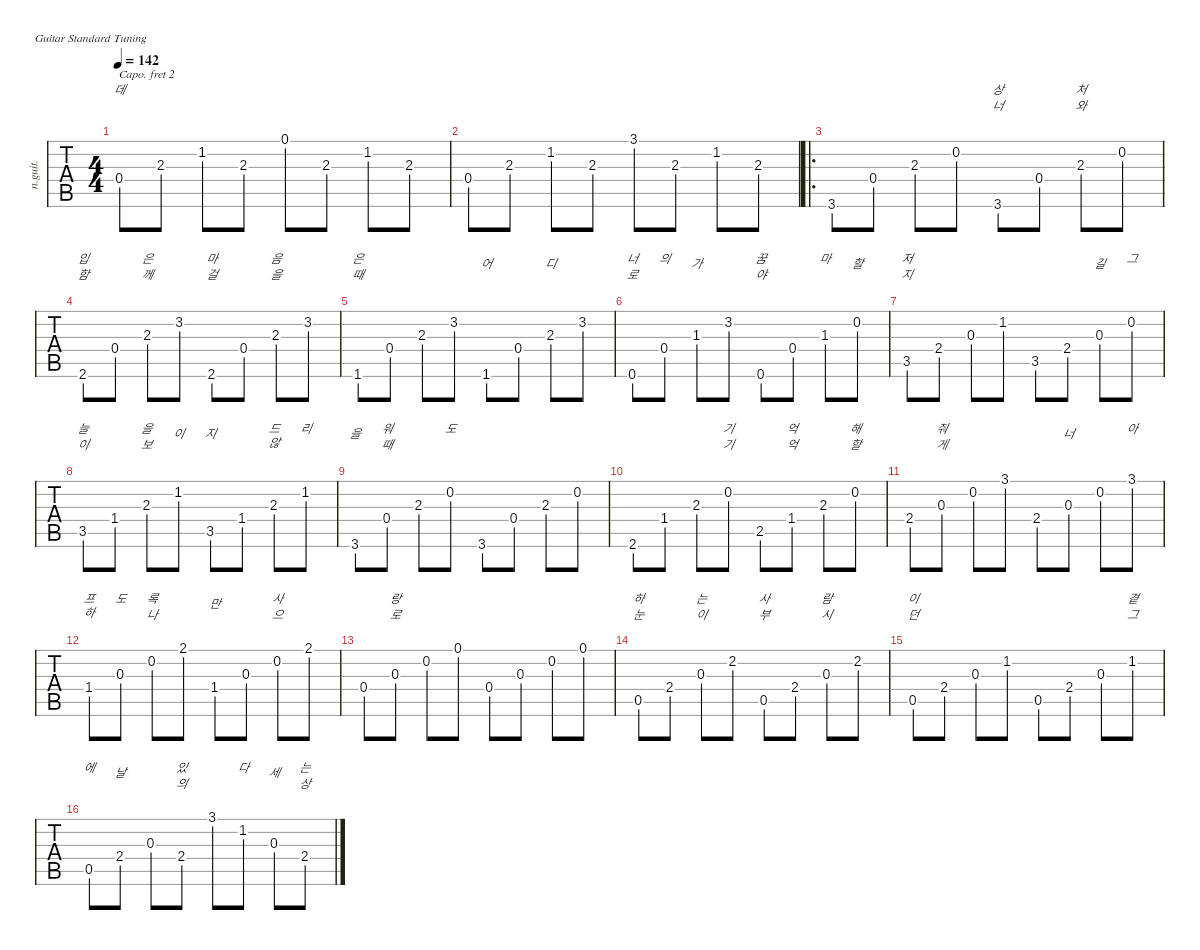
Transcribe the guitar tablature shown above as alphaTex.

\defaultSystemsLayout 4
\hideDynamics
\bracketExtendMode nobrackets
\track ("트랙 1" "n.guit.") {instrument acousticguitarnylon}
\staff {tabs}
\capo 2
\tuning (E4 B3 G3 D3 A2 E2)
\ts (4 4)
\tempo 142
\clef g2
\ks c
0.4.8{lyrics (0 "데") lyrics (1 " ") lyrics (2 "") lyrics (3 "") lyrics (4 "") dy f beam Up} 2.3.8{lyrics (0 " ") lyrics (1 " ") lyrics (2 "") lyrics (3 "") lyrics (4 "") beam Up} 1.2.8{lyrics (0 "") lyrics (1 " ") lyrics (2 "") lyrics (3 "") lyrics (4 "") beam Down} 2.3.8{lyrics (0 " ") lyrics (1 " ") lyrics (2 "") lyrics (3 "") lyrics (4 "") beam Down} 0.1{acc #}.8{lyrics (0 " ") lyrics (1 " ") lyrics (2 "") lyrics (3 "") lyrics (4 "") beam Down} 2.3.8{lyrics (0 " ") lyrics (1 " ") lyrics (2 "") lyrics (3 "") lyrics (4 "") beam Down} 1.2.8{lyrics (0 " ") lyrics (1 " ") lyrics (2 "") lyrics (3 "") lyrics (4 "") beam Down} 2.3.8{lyrics (0 " ") lyrics (1 " ") lyrics (2 "") lyrics (3 "") lyrics (4 "") beam Down} |
0.4.8{lyrics (0 " ") lyrics (1 " ") lyrics (2 "") lyrics (3 "") lyrics (4 "") beam Up} 2.3.8{lyrics (0 " ") lyrics (1 " ") lyrics (2 "") lyrics (3 "") lyrics (4 "") beam Up} 1.2.8{lyrics (0 " ") lyrics (1 " ") lyrics (2 "") lyrics (3 "") lyrics (4 "") beam Down} 2.3.8{lyrics (0 " ") lyrics (1 " ") lyrics (2 "") lyrics (3 "") lyrics (4 "") beam Down} 3.1.8{lyrics (0 " ") lyrics (1 " ") lyrics (2 "") lyrics (3 "") lyrics (4 "") beam Down} 2.3.8{lyrics (0 " ") lyrics (1 " ") lyrics (2 "") lyrics (3 "") lyrics (4 "") beam Down} 1.2.8{lyrics (0 " ") lyrics (1 " ") lyrics (2 "") lyrics (3 "") lyrics (4 "") beam Down} 2.3.8{lyrics (0 " ") lyrics (1 " ") lyrics (2 "") lyrics (3 "") lyrics (4 "") beam Down} |
\ro
3.6.8{lyrics (0 " ") lyrics (1 " ") lyrics (2 "") lyrics (3 "") lyrics (4 "") beam Up} 0.4.8{lyrics (0 " ") lyrics (1 " ") lyrics (2 "") lyrics (3 "") lyrics (4 "") beam Up} 2.3.8{lyrics (0 " ") lyrics (1 " ") lyrics (2 "") lyrics (3 "") lyrics (4 "") beam Down} 0.2{acc #}.8{lyrics (0 " ") lyrics (1 " ") lyrics (2 "") lyrics (3 "") lyrics (4 "") beam Down} 3.6.8{lyrics (0 "상") lyrics (1 "너") lyrics (2 "") lyrics (3 "") lyrics (4 "") beam Up} 0.4.8{lyrics (0 " ") lyrics (1 " ") lyrics (2 "") lyrics (3 "") lyrics (4 "") beam Up} 2.3.8{lyrics (0 "처") lyrics (1 "와") lyrics (2 "") lyrics (3 "") lyrics (4 "") beam Down} 0.2{acc #}.8{lyrics (0 " ") lyrics (1 " ") lyrics (2 "") lyrics (3 "") lyrics (4 "") beam Down} |
2.6{acc #}.8{lyrics (0 "입") lyrics (1 "함") lyrics (2 "") lyrics (3 "") lyrics (4 "") beam Up} 0.4.8{lyrics (0 " ") lyrics (1 " ") lyrics (2 "") lyrics (3 "") lyrics (4 "") beam Up} 2.3.8{lyrics (0 "은") lyrics (1 "께") lyrics (2 "") lyrics (3 "") lyrics (4 "") beam Down} 3.2.8{lyrics (0 " ") lyrics (1 " ") lyrics (2 "") lyrics (3 "") lyrics (4 "") beam Down} 2.6{acc #}.8{lyrics (0 "마") lyrics (1 "걸") lyrics (2 "") lyrics (3 "") lyrics (4 "") beam Up} 0.4.8{lyrics (0 " ") lyrics (1 " ") lyrics (2 "") lyrics (3 "") lyrics (4 "") beam Up} 2.3.8{lyrics (0 "음") lyrics (1 "을") lyrics (2 "") lyrics (3 "") lyrics (4 "") beam Down} 3.2.8{lyrics (0 " ") lyrics (1 " ") lyrics (2 "") lyrics (3 "") lyrics (4 "") beam Down} |
1.6.8{lyrics (0 "은") lyrics (1 "때") lyrics (2 "") lyrics (3 "") lyrics (4 "") beam Up} 0.4.8{lyrics (0 " ") lyrics (1 " ") lyrics (2 "") lyrics (3 "") lyrics (4 "") beam Up} 2.3.8{lyrics (0 "") lyrics (1 " ") lyrics (2 "") lyrics (3 "") lyrics (4 "") beam Down} 3.2.8{lyrics (0 " ") lyrics (1 " ") lyrics (2 "") lyrics (3 "") lyrics (4 "") beam Down} 1.6.8{lyrics (0 " ") lyrics (1 "어") lyrics (2 "") lyrics (3 "") lyrics (4 "") beam Up} 0.4.8{lyrics (0 " ") lyrics (1 " ") lyrics (2 "") lyrics (3 "") lyrics (4 "") beam Up} 2.3.8{lyrics (0 " ") lyrics (1 "디") lyrics (2 "") lyrics (3 "") lyrics (4 "") beam Down} 3.2.8{lyrics (0 " ") lyrics (1 " ") lyrics (2 "") lyrics (3 "") lyrics (4 "") beam Down} |
0.6{acc #}.8{lyrics (0 "너") lyrics (1 "로") lyrics (2 "") lyrics (3 "") lyrics (4 "") beam Up} 0.4.8{lyrics (0 "의") lyrics (1 " ") lyrics (2 "") lyrics (3 "") lyrics (4 "") beam Up} 1.3{acc #}.8{lyrics (0 " ") lyrics (1 "가") lyrics (2 "") lyrics (3 "") lyrics (4 "") beam Down} 3.2.8{lyrics (0 " ") lyrics (1 " ") lyrics (2 "") lyrics (3 "") lyrics (4 "") beam Down} 0.6{acc #}.8{lyrics (0 "꿈") lyrics (1 "야") lyrics (2 "") lyrics (3 "") lyrics (4 "") beam Up} 0.4.8{lyrics (0 " ") lyrics (1 " ") lyrics (2 "") lyrics (3 "") lyrics (4 "") beam Up} 1.3{acc #}.8{lyrics (0 "마") lyrics (1 " ") lyrics (2 "") lyrics (3 "") lyrics (4 "") beam Down} 0.2{acc #}.8{lyrics (0 " ") lyrics (1 "할") lyrics (2 "") lyrics (3 "") lyrics (4 "") beam Down} |
3.5.8{lyrics (0 "저") lyrics (1 "지") lyrics (2 "") lyrics (3 "") lyrics (4 "") beam Up} 2.4{acc #}.8{lyrics (0 " ") lyrics (1 " ") lyrics (2 "") lyrics (3 "") lyrics (4 "") beam Up} 0.3.8{lyrics (0 "") lyrics (1 " ") lyrics (2 "") lyrics (3 "") lyrics (4 "") beam Down} 1.2.8{lyrics (0 " ") lyrics (1 " ") lyrics (2 "") lyrics (3 "") lyrics (4 "") beam Down} 3.5.8{lyrics (0 " ") lyrics (1 " ") lyrics (2 "") lyrics (3 "") lyrics (4 "") beam Up} 2.4{acc #}.8{lyrics (0 " ") lyrics (1 " ") lyrics (2 "") lyrics (3 "") lyrics (4 "") beam Up} 0.3.8{lyrics (0 " ") lyrics (1 "길") lyrics (2 "") lyrics (3 "") lyrics (4 "") beam Down} 0.2{acc #}.8{lyrics (0 "그") lyrics (1 " ") lyrics (2 "") lyrics (3 "") lyrics (4 "") beam Down} |
3.5.8{lyrics (0 "늘") lyrics (1 "이") lyrics (2 "") lyrics (3 "") lyrics (4 "") beam Up} 1.4.8{lyrics (0 " ") lyrics (1 " ") lyrics (2 "") lyrics (3 "") lyrics (4 "") beam Up} 2.3.8{lyrics (0 "을") lyrics (1 "보") lyrics (2 "") lyrics (3 "") lyrics (4 "") beam Down} 1.2.8{lyrics (0 " ") lyrics (1 "이") lyrics (2 "") lyrics (3 "") lyrics (4 "") beam Down} 3.5.8{lyrics (0 " ") lyrics (1 "지") lyrics (2 "") lyrics (3 "") lyrics (4 "") beam Up} 1.4.8{lyrics (0 " ") lyrics (1 " ") lyrics (2 "") lyrics (3 "") lyrics (4 "") beam Up} 2.3.8{lyrics (0 "드") lyrics (1 "않") lyrics (2 "") lyrics (3 "") lyrics (4 "") beam Down} 1.2.8{lyrics (0 "리") lyrics (1 " ") lyrics (2 "") lyrics (3 "") lyrics (4 "") beam Down} |
3.6.8{lyrics (0 " ") lyrics (1 "을") lyrics (2 "") lyrics (3 "") lyrics (4 "") beam Up} 0.4.8{lyrics (0 "워") lyrics (1 "때") lyrics (2 "") lyrics (3 "") lyrics (4 "") beam Up} 2.3.8{lyrics (0 " ") lyrics (1 "") lyrics (2 "") lyrics (3 "") lyrics (4 "") beam Down} 0.2{acc #}.8{lyrics (0 "도") lyrics (1 " ") lyrics (2 "") lyrics (3 "") lyrics (4 "") beam Down} 3.6.8{lyrics (0 " ") lyrics (1 " ") lyrics (2 "") lyrics (3 "") lyrics (4 "") beam Up} 0.4.8{lyrics (0 " ") lyrics (1 " ") lyrics (2 "") lyrics (3 "") lyrics (4 "") beam Up} 2.3.8{lyrics (0 " ") lyrics (1 " ") lyrics (2 "") lyrics (3 "") lyrics (4 "") beam Down} 0.2{acc #}.8{lyrics (0 " ") lyrics (1 " ") lyrics (2 "") lyrics (3 "") lyrics (4 "") beam Down} |
2.6{acc #}.8{lyrics (0 " ") lyrics (1 " ") lyrics (2 "") lyrics (3 "") lyrics (4 "") beam Up} 1.4.8{lyrics (0 " ") lyrics (1 " ") lyrics (2 "") lyrics (3 "") lyrics (4 "") beam Up} 2.3.8{lyrics (0 " ") lyrics (1 " ") lyrics (2 "") lyrics (3 "") lyrics (4 "") beam Down} 0.2{acc #}.8{lyrics (0 "기") lyrics (1 "기") lyrics (2 "") lyrics (3 "") lyrics (4 "") beam Down} 2.5{acc #}.8{lyrics (0 " ") lyrics (1 " ") lyrics (2 "") lyrics (3 "") lyrics (4 "") beam Up} 1.4.8{lyrics (0 "억") lyrics (1 "억") lyrics (2 "") lyrics (3 "") lyrics (4 "") beam Up} 2.3.8{lyrics (0 " ") lyrics (1 " ") lyrics (2 "") lyrics (3 "") lyrics (4 "") beam Down} 0.2{acc #}.8{lyrics (0 "해") lyrics (1 "할") lyrics (2 "") lyrics (3 "") lyrics (4 "") beam Down} |
2.4{acc #}.8{lyrics (0 " ") lyrics (1 " ") lyrics (2 "") lyrics (3 "") lyrics (4 "") beam Up} 0.3.8{lyrics (0 "줘") lyrics (1 "게") lyrics (2 "") lyrics (3 "") lyrics (4 "") beam Up} 0.2{acc #}.8{lyrics (0 " ") lyrics (1 " ") lyrics (2 "") lyrics (3 "") lyrics (4 "") beam Down} 3.1.8{lyrics (0 "") lyrics (1 " ") lyrics (2 "") lyrics (3 "") lyrics (4 "") beam Down} 2.4{acc #}.8{lyrics (0 " ") lyrics (1 " ") lyrics (2 "") lyrics (3 "") lyrics (4 "") beam Up} 0.3.8{lyrics (0 " ") lyrics (1 "너") lyrics (2 "") lyrics (3 "") lyrics (4 "") beam Up} 0.2{acc #}.8{lyrics (0 " ") lyrics (1 " ") lyrics (2 "") lyrics (3 "") lyrics (4 "") beam Down} 3.1.8{lyrics (0 "아") lyrics (1 " ") lyrics (2 "") lyrics (3 "") lyrics (4 "") beam Down} |
1.4.8{lyrics (0 "프") lyrics (1 "하") lyrics (2 "") lyrics (3 "") lyrics (4 "") beam Up} 0.3.8{lyrics (0 "도") lyrics (1 " ") lyrics (2 "") lyrics (3 "") lyrics (4 "") beam Up} 0.2{acc #}.8{lyrics (0 "록") lyrics (1 "나") lyrics (2 "") lyrics (3 "") lyrics (4 "") beam Down} 2.1{acc #}.8{lyrics (0 " ") lyrics (1 " ") lyrics (2 "") lyrics (3 "") lyrics (4 "") beam Down} 1.4.8{lyrics (0 " ") lyrics (1 "만") lyrics (2 "") lyrics (3 "") lyrics (4 "") beam Up} 0.3.8{lyrics (0 " ") lyrics (1 " ") lyrics (2 "") lyrics (3 "") lyrics (4 "") beam Up} 0.2{acc #}.8{lyrics (0 "사") lyrics (1 "으") lyrics (2 "") lyrics (3 "") lyrics (4 "") beam Down} 2.1{acc #}.8{lyrics (0 " ") lyrics (1 " ") lyrics (2 "") lyrics (3 "") lyrics (4 "") beam Down} |
0.4.8{lyrics (0 " ") lyrics (1 " ") lyrics (2 "") lyrics (3 "") lyrics (4 "") beam Up} 0.3.8{lyrics (0 "랑") lyrics (1 "로") lyrics (2 "") lyrics (3 "") lyrics (4 "") beam Up} 0.2{acc #}.8{lyrics (0 " ") lyrics (1 " ") lyrics (2 "") lyrics (3 "") lyrics (4 "") beam Down} 0.1{acc #}.8{lyrics (0 " ") lyrics (1 " ") lyrics (2 "") lyrics (3 "") lyrics (4 "") beam Down} 0.4.8{lyrics (0 " ") lyrics (1 " ") lyrics (2 "") lyrics (3 "") lyrics (4 "") beam Up} 0.3.8{lyrics (0 " ") lyrics (1 " ") lyrics (2 "") lyrics (3 "") lyrics (4 "") beam Up} 0.2{acc #}.8{lyrics (0 " ") lyrics (1 " ") lyrics (2 "") lyrics (3 "") lyrics (4 "") beam Down} 0.1{acc #}.8{lyrics (0 " ") lyrics (1 " ") lyrics (2 "") lyrics (3 "") lyrics (4 "") beam Down} |
0.5.8{lyrics (0 "하") lyrics (1 "눈") lyrics (2 "") lyrics (3 "") lyrics (4 "") beam Up} 2.4{acc #}.8{lyrics (0 " ") lyrics (1 " ") lyrics (2 "") lyrics (3 "") lyrics (4 "") beam Up} 0.3.8{lyrics (0 "는") lyrics (1 "이") lyrics (2 "") lyrics (3 "") lyrics (4 "") beam Down} 2.2{acc #}.8{lyrics (0 " ") lyrics (1 " ") lyrics (2 "") lyrics (3 "") lyrics (4 "") beam Down} 0.5.8{lyrics (0 "사") lyrics (1 "부") lyrics (2 "") lyrics (3 "") lyrics (4 "") beam Up} 2.4{acc #}.8{lyrics (0 " ") lyrics (1 " ") lyrics (2 "") lyrics (3 "") lyrics (4 "") beam Up} 0.3.8{lyrics (0 "람") lyrics (1 "시") lyrics (2 "") lyrics (3 "") lyrics (4 "") beam Down} 2.2{acc #}.8{lyrics (0 " ") lyrics (1 " ") lyrics (2 "") lyrics (3 "") lyrics (4 "") beam Down} |
0.5.8{lyrics (0 "이") lyrics (1 "던") lyrics (2 "") lyrics (3 "") lyrics (4 "") beam Up} 2.4{acc #}.8{lyrics (0 " ") lyrics (1 " ") lyrics (2 "") lyrics (3 "") lyrics (4 "") beam Up} 0.3.8{lyrics (0 " ") lyrics (1 " ") lyrics (2 "") lyrics (3 "") lyrics (4 "") beam Down} 1.2.8{lyrics (0 " ") lyrics (1 " ") lyrics (2 "") lyrics (3 "") lyrics (4 "") beam Down} 0.5.8{lyrics (0 " ") lyrics (1 " ") lyrics (2 "") lyrics (3 "") lyrics (4 "") beam Up} 2.4{acc #}.8{lyrics (0 " ") lyrics (1 " ") lyrics (2 "") lyrics (3 "") lyrics (4 "") beam Up} 0.3.8{lyrics (0 " ") lyrics (1 " ") lyrics (2 "") lyrics (3 "") lyrics (4 "") beam Down} 1.2.8{lyrics (0 "곁") lyrics (1 "그") lyrics (2 "") lyrics (3 "") lyrics (4 "") beam Down} |
0.5.8{lyrics (0 "에") lyrics (1 " ") lyrics (2 "") lyrics (3 "") lyrics (4 "") beam Up} 2.4{acc #}.8{lyrics (0 " ") lyrics (1 "날") lyrics (2 "") lyrics (3 "") lyrics (4 "") beam Up} 0.3.8{lyrics (0 " ") lyrics (1 " ") lyrics (2 "") lyrics (3 "") lyrics (4 "") beam Up} 2.4{acc #}.8{lyrics (0 "있") lyrics (1 "의") lyrics (2 "") lyrics (3 "") lyrics (4 "") beam Up} 3.1.8{lyrics (0 " ") lyrics (1 " ") lyrics (2 "") lyrics (3 "") lyrics (4 "") beam Down} 1.2.8{lyrics (0 "다") lyrics (1 " ") lyrics (2 "") lyrics (3 "") lyrics (4 "") beam Down} 0.3.8{lyrics (0 " ") lyrics (1 "세") lyrics (2 "") lyrics (3 "") lyrics (4 "") beam Up} 2.4{acc #}.8{lyrics (0 "는") lyrics (1 "상") lyrics (2 "") lyrics (3 "") lyrics (4 "") beam Up}
